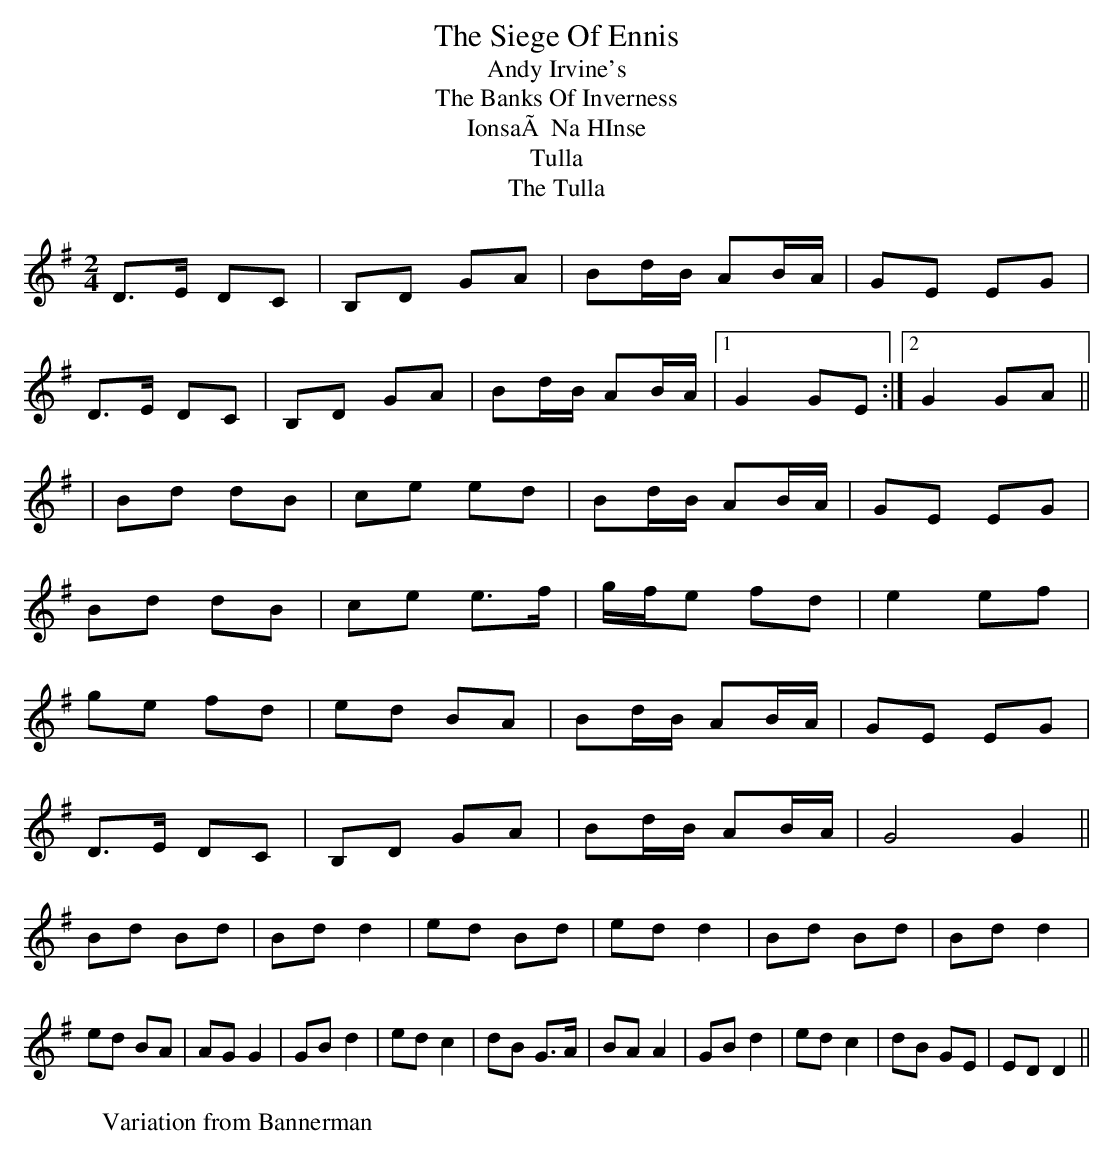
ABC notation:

X:1
T:Siege Of Ennis, The
T:Andy Irvine's
T:Banks Of Inverness, The
T:IonsaÃ­ Na HInse
T:Tulla
T:Tulla, The
M:2/4
L:1/8
K:Gmaj
D>E DC|B,D GA|Bd/B/ AB/A/|GE EG|
D>E DC|B,D GA|Bd/B/ AB/A/|1G2 GE:|2G2 GA||
|Bd dB|ce ed|Bd/B/ AB/A/|GE EG|
Bd dB|ce e>f|g/f/e fd|e2 ef|
ge fd|ed BA|Bd/B/ AB/A/|GE EG|
D>E DC|B,D GA|Bd/B/ AB/A/|G4 G2||
W:Variation from Bannerman
Bd Bd|Bd d2|ed Bd|ed d2|Bd Bd|Bd d2|ed BA|AG G2|\
GB d2|ed c2|dB G>A|BA A2|GB d2|ed c2|dB GE|ED D2||
